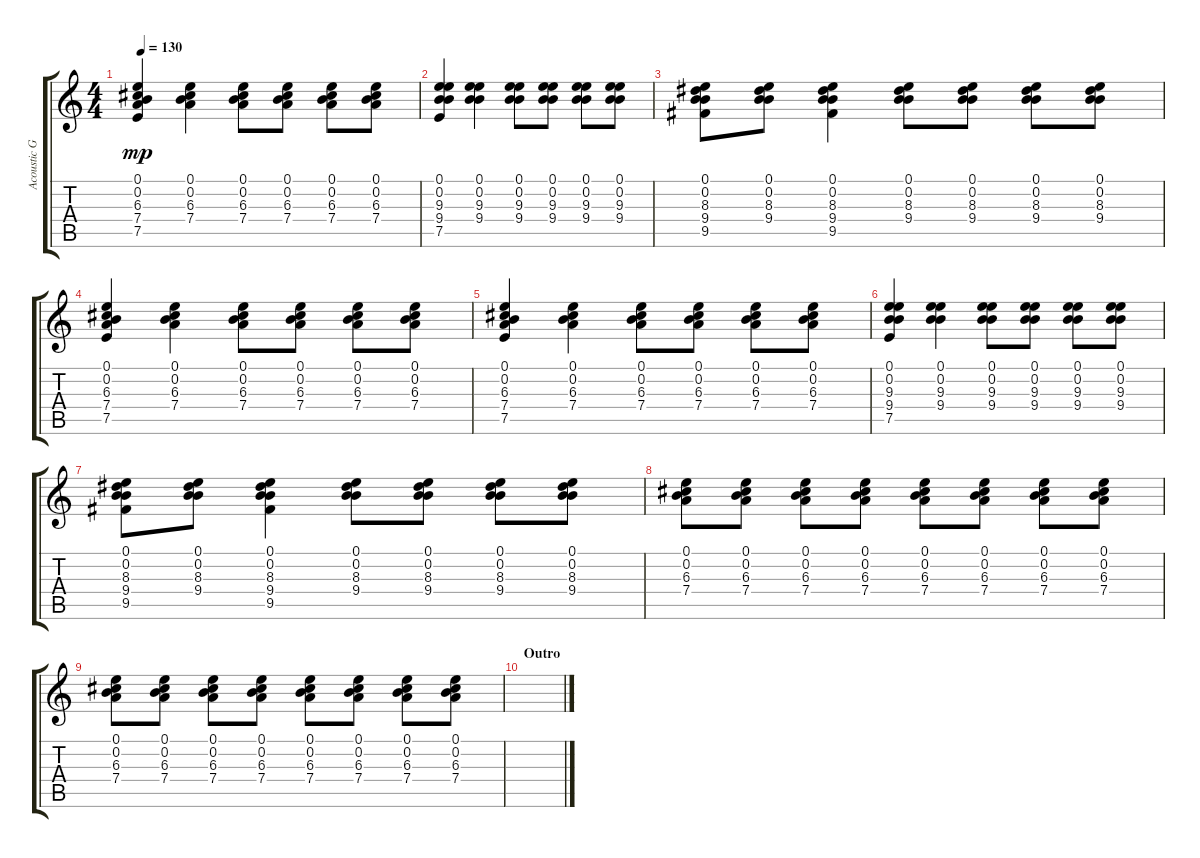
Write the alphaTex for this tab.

\track ("Acoustic Guitar" "Acoustic G") {instrument acousticguitarsteel}
\staff {score tabs}
\tuning (E4 B3 G3 D3 A2 E2) {hide}
\ts (4 4)
\tempo 130
\clef g2
\ks c
(0.1 0.2 6.3 7.4 7.5).4{dy mp} (0.1 0.2 6.3 7.4).4 (0.1 0.2 6.3 7.4).8 (0.1 0.2 6.3 7.4).8 (0.1 0.2 6.3 7.4).8 (0.1 0.2 6.3 7.4).8 |
(0.1 0.2 9.3 9.4 7.5).4 (0.1 0.2 9.3 9.4).4 (0.1 0.2 9.3 9.4).8 (0.1 0.2 9.3 9.4).8 (0.1 0.2 9.3 9.4).8 (0.1 0.2 9.3 9.4).8 |
(0.1 0.2 8.3 9.4 9.5).8 (0.1 0.2 8.3 9.4).8 (0.1 0.2 8.3 9.4 9.5).4 (0.1 0.2 8.3 9.4).8 (0.1 0.2 8.3 9.4).8 (0.1 0.2 8.3 9.4).8 (0.1 0.2 8.3 9.4).8 |
(0.1 0.2 6.3 7.4 7.5).4 (0.1 0.2 6.3 7.4).4 (0.1 0.2 6.3 7.4).8 (0.1 0.2 6.3 7.4).8 (0.1 0.2 6.3 7.4).8 (0.1 0.2 6.3 7.4).8 |
(0.1 0.2 6.3 7.4 7.5).4 (0.1 0.2 6.3 7.4).4 (0.1 0.2 6.3 7.4).8 (0.1 0.2 6.3 7.4).8 (0.1 0.2 6.3 7.4).8 (0.1 0.2 6.3 7.4).8 |
(0.1 0.2 9.3 9.4 7.5).4 (0.1 0.2 9.3 9.4).4 (0.1 0.2 9.3 9.4).8 (0.1 0.2 9.3 9.4).8 (0.1 0.2 9.3 9.4).8 (0.1 0.2 9.3 9.4).8 |
(0.1 0.2 8.3 9.4 9.5).8 (0.1 0.2 8.3 9.4).8 (0.1 0.2 8.3 9.4 9.5).4 (0.1 0.2 8.3 9.4).8 (0.1 0.2 8.3 9.4).8 (0.1 0.2 8.3 9.4).8 (0.1 0.2 8.3 9.4).8 |
(0.1 0.2 6.3 7.4).8 (0.1 0.2 6.3 7.4).8 (0.1 0.2 6.3 7.4).8 (0.1 0.2 6.3 7.4).8 (0.1 0.2 6.3 7.4).8 (0.1 0.2 6.3 7.4).8 (0.1 0.2 6.3 7.4).8 (0.1 0.2 6.3 7.4).8 |
(0.1 0.2 6.3 7.4).8 (0.1 0.2 6.3 7.4).8 (0.1 0.2 6.3 7.4).8 (0.1 0.2 6.3 7.4).8 (0.1 0.2 6.3 7.4).8 (0.1 0.2 6.3 7.4).8 (0.1 0.2 6.3 7.4).8 (0.1 0.2 6.3 7.4).8 |
\section ("" "Outro")
